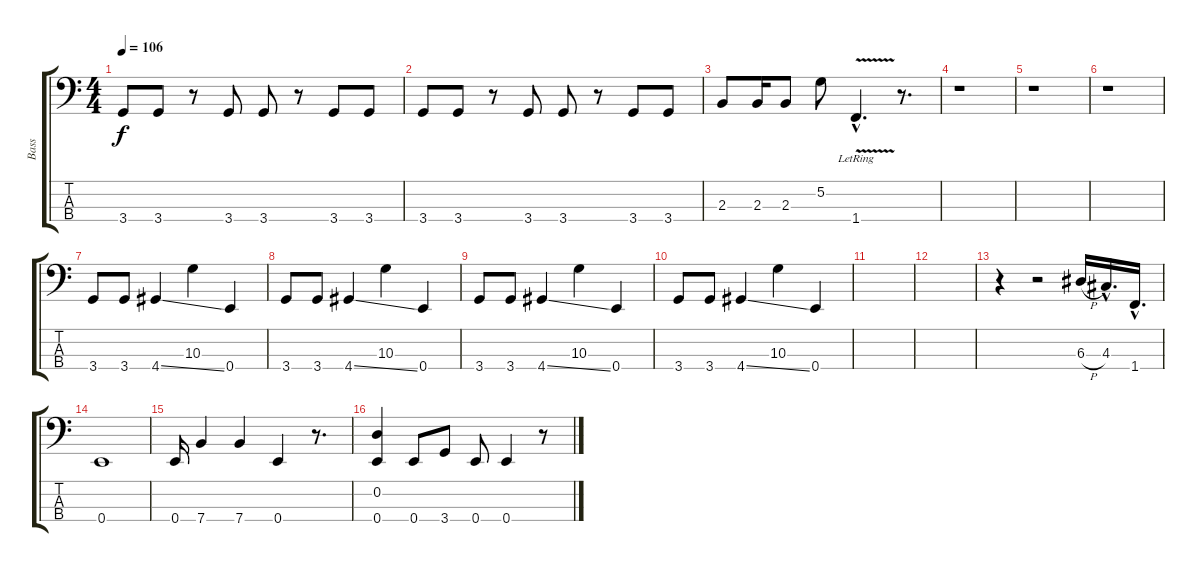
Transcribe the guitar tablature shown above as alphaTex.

\track ("Bass" "Bass") {instrument electricbassfinger}
\staff {score tabs}
\tuning (G2 D2 A1 E1) {hide}
\ts (4 4)
\tempo 106
\clef f4
\ks c
3.4.8{dy f instrument electricbassfinger} 3.4.8 r.8 3.4.8 3.4.8 r.8 3.4.8 3.4.8 |
3.4.8 3.4.8 r.8 3.4.8 3.4.8 r.8 3.4.8 3.4.8 |
2.3.8 2.3.16 2.3.8 5.2.8 1.4{v hac lr}.4{d} r.8{d} |
r.1 |
r.1 |
r.1 |
3.4.8 3.4.8 4.4{ss}.4 10.3.4 0.4.4 |
3.4.8 3.4.8 4.4{ss}.4 10.3.4 0.4.4 |
3.4.8 3.4.8 4.4{ss}.4 10.3.4 0.4.4 |
3.4.8 3.4.8 4.4{ss}.4 10.3.4 0.4.4 |
|
|
r.4 r.2 6.3{h}.16 4.3{hac}.16{d} 1.4{hac}.16{d} |
0.4.1 |
0.4.16 7.4.4 7.4.4 0.4.4 r.8{d} |
(0.2 0.4).4 0.4.8 3.4.8 0.4.8 0.4.4 r.8
